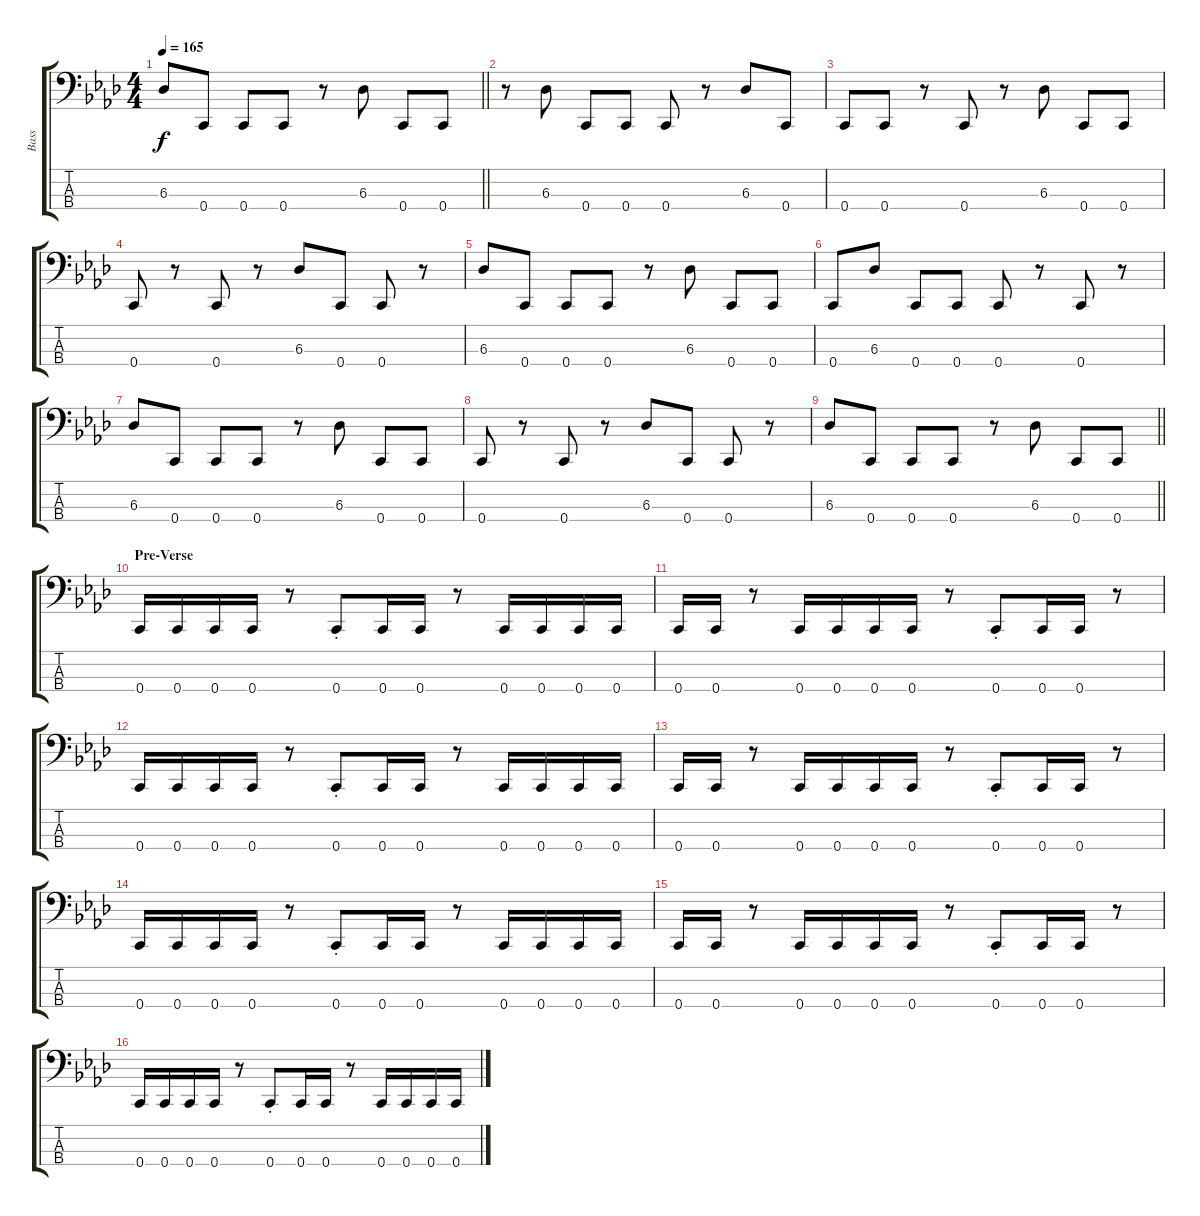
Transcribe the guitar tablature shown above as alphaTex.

\track ("Bass" "Bass") {instrument electricbasspick}
\staff {score tabs}
\tuning (F2 C2 G1 C1) {hide}
\ts (4 4)
\tempo 165
\clef f4
\barLineRight lightlight
\ks ab
6.3.8{dy f} 0.4.8 0.4.8 0.4.8 r.8 6.3.8 0.4.8 0.4.8 |
\section ("" "")
r.8 6.3.8 0.4.8 0.4.8 0.4.8 r.8 6.3.8 0.4.8 |
0.4.8 0.4.8 r.8 0.4.8 r.8 6.3.8 0.4.8 0.4.8 |
0.4.8 r.8 0.4.8 r.8 6.3.8 0.4.8 0.4.8 r.8 |
6.3.8 0.4.8 0.4.8 0.4.8 r.8 6.3.8 0.4.8 0.4.8 |
0.4.8 6.3.8 0.4.8 0.4.8 0.4.8 r.8 0.4.8 r.8 |
6.3.8 0.4.8 0.4.8 0.4.8 r.8 6.3.8 0.4.8 0.4.8 |
0.4.8 r.8 0.4.8 r.8 6.3.8 0.4.8 0.4.8 r.8 |
\barLineRight lightlight
6.3.8 0.4.8 0.4.8 0.4.8 r.8 6.3.8 0.4.8 0.4.8 |
\section ("" "Pre-Verse")
0.4.16 0.4.16 0.4.16 0.4.16 r.8 0.4{st}.8{beam merge} 0.4.16 0.4.16 r.8 0.4.16 0.4.16 0.4.16 0.4.16 |
0.4.16 0.4.16 r.8 0.4.16 0.4.16 0.4.16 0.4.16 r.8 0.4{st}.8{beam merge} 0.4.16 0.4.16 r.8 |
0.4.16 0.4.16 0.4.16 0.4.16 r.8 0.4{st}.8{beam merge} 0.4.16 0.4.16 r.8 0.4.16 0.4.16 0.4.16 0.4.16 |
0.4.16 0.4.16 r.8 0.4.16 0.4.16 0.4.16 0.4.16 r.8 0.4{st}.8{beam merge} 0.4.16 0.4.16 r.8 |
0.4.16 0.4.16 0.4.16 0.4.16 r.8 0.4{st}.8{beam merge} 0.4.16 0.4.16 r.8 0.4.16 0.4.16 0.4.16 0.4.16 |
0.4.16 0.4.16 r.8 0.4.16 0.4.16 0.4.16 0.4.16 r.8 0.4{st}.8{beam merge} 0.4.16 0.4.16 r.8 |
0.4.16 0.4.16 0.4.16 0.4.16 r.8 0.4{st}.8{beam merge} 0.4.16 0.4.16 r.8 0.4.16 0.4.16 0.4.16 0.4.16
